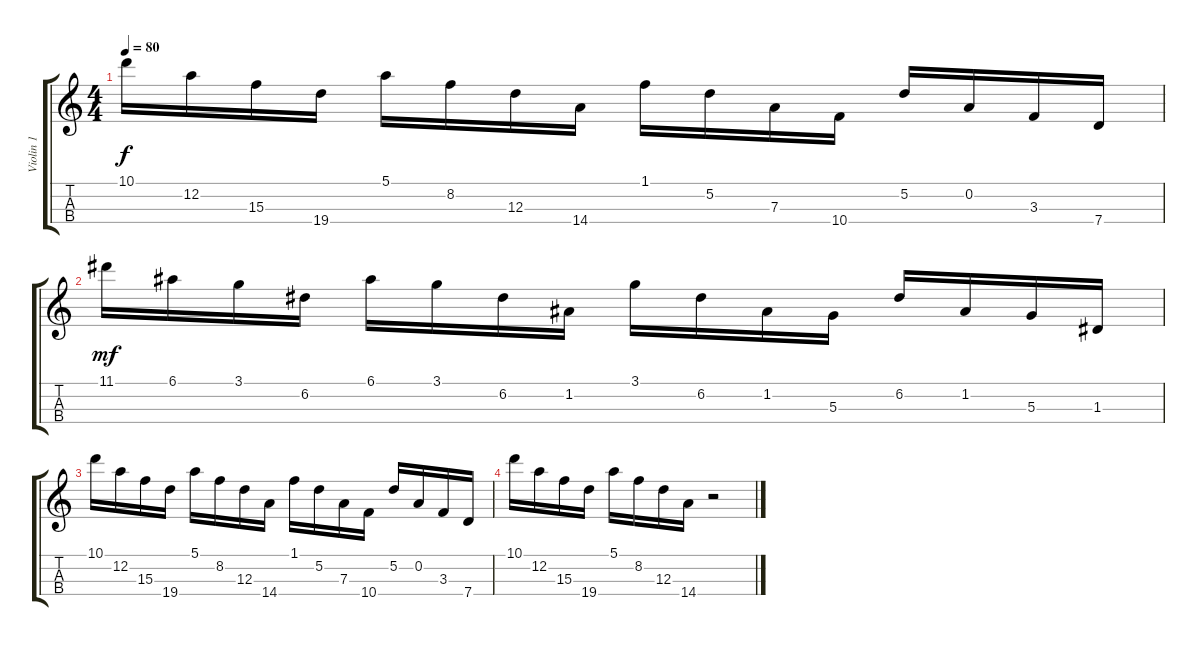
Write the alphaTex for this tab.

\track ("Violin 1" "Violin 1") {instrument violin}
\staff {score tabs}
\tuning (E5 A4 D4 G3) {hide}
\ts (4 4)
\tempo 80
\clef g2
\ks c
10.1.16{dy f} 12.2.16 15.3.16 19.4.16 5.1.16 8.2.16 12.3.16 14.4.16 1.1.16 5.2.16 7.3.16 10.4.16 5.2.16 0.2.16 3.3.16 7.4.16 |
11.1.16{dy mf} 6.1.16 3.1.16 6.2.16 6.1.16 3.1.16 6.2.16 1.2.16 3.1.16 6.2.16 1.2.16 5.3.16 6.2.16 1.2.16 5.3.16 1.3.16 |
10.1.16 12.2.16 15.3.16 19.4.16 5.1.16 8.2.16 12.3.16 14.4.16 1.1.16 5.2.16 7.3.16 10.4.16 5.2.16 0.2.16 3.3.16 7.4.16 |
10.1.16 12.2.16 15.3.16 19.4.16 5.1.16 8.2.16 12.3.16 14.4.16 r.2
